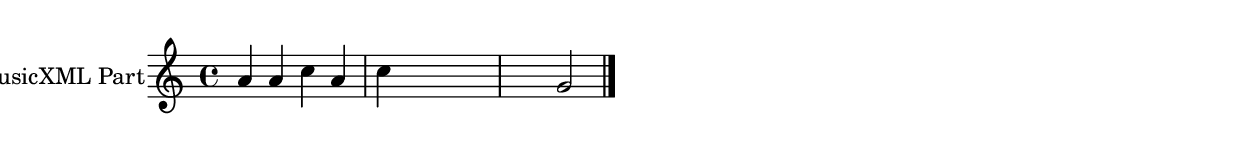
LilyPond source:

\version "2.18.2" 
\version "2.18.2" 
ponestaffone = \new Staff \with {
instrumentName = \markup { 

 \column { 


 \line { "MusicXML Part" 


 } 

 } 
 } 
 }{ % measure 1
\clef treble \key c \major \time 4/4 a'4 a'4 c''4 a'4  | 

 % measure 2
c''4 
\hideNotes
a'4
\unHideNotes 
\hideNotes
c''4
\unHideNotes 
\hideNotes
c'4
\unHideNotes  | 

 % measure 3

\hideNotes
d'2
\unHideNotes g'2  \bar "|."

 }

<<\ponestaffone>>